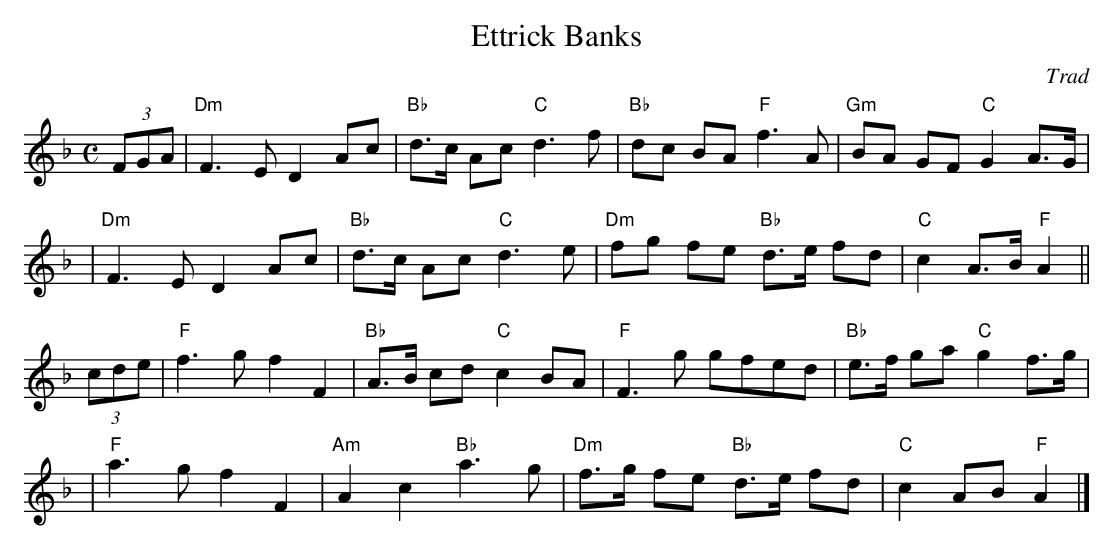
X:1
T: Ettrick Banks
O: Trad
M: C
L: 1/8
K: Dm
(3FGA \
| "Dm"F3E D2Ac | "Bb"d>c Ac "C"d3 f | "Bb"dc BA "F"f3 A | "Gm"BA GF "C"G2 A>G |
| "Dm"F3E D2Ac | "Bb"d>c Ac "C"d3 e | "Dm"fg fe "Bb"d>e fd | "C"c2 A>B "F"A2 ||
(3cde \
| "F"f3g f2F2 | "Bb"A>B cd "C"c2 BA | "F"F3 g gfed | "Bb"e>f ga "C"g2 f>g |
| "F"a3g f2F2 | "Am"A2 c2 "Bb"a3 g | "Dm"f>g fe "Bb"d>e fd | "C"c2 AB "F"A2 |]
